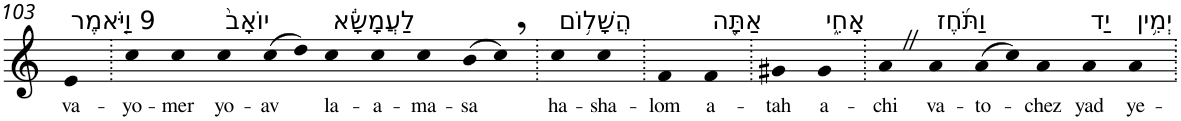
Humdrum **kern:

**kern	**text
*part1	*part1
*staff1	*staff1
*I"Piano	*
*I'Pno	*
!!LO:PB:g=z
*clefG2	*
*k[]	*
=103	=103
!LO:TX:a:t=9 וַיֹּ֤אמֶר	!
!	!LO:LY:b
4e	va-
=104.	=104.
!	!LO:LY:b
4cc	-yo-
!	!LO:LY:b
4cc	-mer
!LO:TX:a:t=יוֹאָב֙	!
!	!LO:LY:b
4cc	yo-
!	!LO:LY:b
(>8cc	-av
8dd)	.
!LO:TX:a:t=לַעֲמָשָׂ֔א	!
!	!LO:LY:b
4cc	la-
!	!LO:LY:b
4cc	-a-
!	!LO:LY:b
4cc	-ma-
!	!LO:LY:b
(>8b	-sa
8cc,)	.
=105.	=105.
!LO:TX:a:t=הֲשָׁל֥וֹם	!
!	!LO:LY:b
4cc	ha-
!	!LO:LY:b
4cc	-sha-
=106.	=106.
!	!LO:LY:b
4f	-lom
!LO:TX:a:t=אַתָּ֖ה	!
!	!LO:LY:b
4f	a-
=107.	=107.
!	!LO:LY:b
4g#X	-tah
!LO:TX:a:t=אָחִ֑י	!
!	!LO:LY:b
4g#	a-
=108.	=108.
!	!LO:LY:b
4aZ	-chi
!LO:TX:a:t=וַתֹּ֜חֶז	!
!	!LO:LY:b
4a	va-
!	!LO:LY:b
(>8a	-to-
8cc)	.
!	!LO:LY:b
4a	-chez
!LO:TX:a:t=יַד	!
!	!LO:LY:b
4a	yad
!LO:TX:a:t=יְמִ֥ין	!
!	!LO:LY:b
4a	ye-
=.	=.
*-	*-
